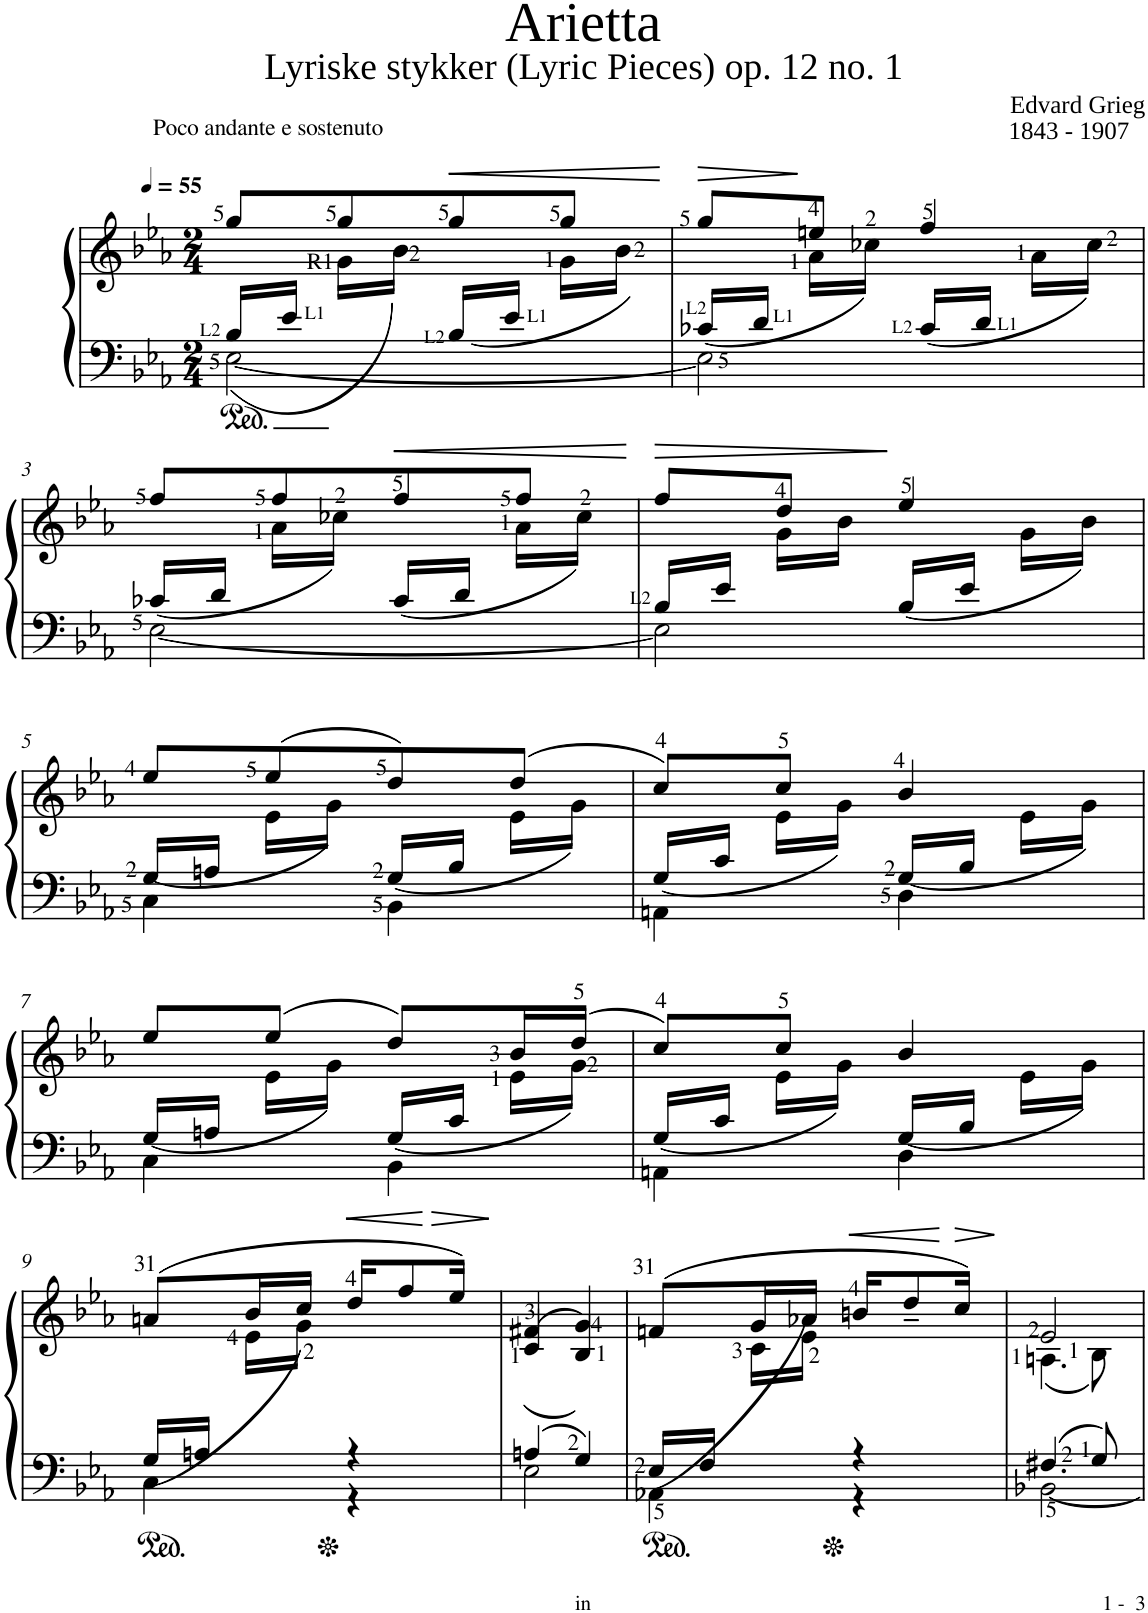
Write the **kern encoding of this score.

**kern	**kern	**dynam
*part1	*part1	*part1
*staff2	*staff1	*staff1/2
*I"Piano	*	*
*I'Pno	*	*
*clefF4	*clefG2	*
*k[b-e-a-]	*k[b-e-a-]	*
*M2/4	*M2/4	*
*MM55	*MM55	*
=1	=1	=1
*^	*^	*
!	!	!LO:TX:a:t=Poco andante e sostenuto	!	!
!LO:TX:a:t=L2	!	!	!	!
(<[2E-\	16B-/LL	8gg/L	8ryy	.
!	!LO:TX:a:t=L1	!	!	!
.	16e-/JJ	.	.	.
.	8ryy	8gg/	16g\LL	.
.	.	.	16b-\JJ)	.
!	!LO:TX:a:t=L2	!	!	!
!	!	!	!	!LO:HP:b
.	(<16B-/LL	8gg/	8ryy	<
!	!LO:TX:a:t=L1	!	!	!
.	16e-/JJ	.	.	.
.	8ryy	8gg/J	16g\LL	.
.	.	.	16b->\JJ)	.
*v	*v	*	*	*
*	*v	*v	*
.	.	[
=2	=2	=2
*^	*	*
!LO:TX:a:t=L2	!	!	!
!	!	!	!LO:HP:b
*	*	*^	*
2E-\]	(<16c-X/LL	8gg/L	8ryy	>
!	!LO:TX:a:t=L1	!	!	!
.	16d/JJ	.	.	.
.	8ryy	8een/J	16a-\LL	]
.	.	.	16cc-X>\JJ)	.
!	!LO:TX:a:t=L2	!	!	!
.	(<16c-/LL	4ff/	8ryy	.
!	!LO:TX:a:t=L1	!	!	!
.	16d/JJ	.	.	.
.	8ryy	.	16a->\LL	.
.	.	.	16cc->\JJ)	.
!!LO:LB:g=z	!!
=3	=3	=3	=3	=3
[2E-\	(<16c-X/LL	8ff/L	8ryy	.
.	16d/JJ	.	.	.
.	8ryy	8ff/	16a->\LL	.
.	.	.	16cc-X>\JJ)	.
!	!	!	!	!LO:HP:b
.	(<16c-/LL	8ff/	8ryy	<
.	16d/JJ	.	.	.
.	8ryy	8ff/J	16a->\LL	.
.	.	.	16cc->\JJ)	.
*v	*v	*	*	*
*	*v	*v	*
.	.	[
=4	=4	=4
*^	*	*
!LO:TX:a:t=L2	!	!	!
!	!	!	!LO:HP:b
*	*	*^	*
2E-\]	16B-/LL	8ff/L	8ryy	>
.	16e-/JJ	.	.	.
.	8ryy	8dd/J	16g\LL	.
.	.	.	16b-\JJ	.
.	(<16B-/LL	4ee-/	8ryy	]
.	16e-/JJ	.	.	.
.	8ryy	.	16g\LL	.
.	.	.	16b-\JJ)	.
!!LO:LB:g=z	!!
=5	=5	=5	=5	=5
4C\	(<16G/LL	8ee-/L	8ryy	.
.	16An/JJ	.	.	.
.	8ryy	(>8ee-/	16e-\LL	.
.	.	.	16g\JJ)	.
4BB-\	(<16G/LL	8dd/)	8ryy	.
.	16B-/JJ	.	.	.
.	8ryy	(>8dd/J	16e-\LL	.
.	.	.	16g\JJ)	.
=6	=6	=6	=6	=6
4AAn\	(<16G/LL	8cc/L)	8ryy	.
.	16c/JJ	.	.	.
.	8ryy	8cc/J	16e-\LL	.
.	.	.	16g\JJ)	.
4D\	(<16G/LL	4b-/	8ryy	.
.	16B-/JJ	.	.	.
.	8ryy	.	16e-\LL	.
.	.	.	16g\JJ)	.
!!LO:LB:g=z	!!
=7	=7	=7	=7	=7
4C\	(<16G/LL	8ee-/L	8ryy	.
.	16An/JJ	.	.	.
.	8ryy	(>8ee-/J	16e-\LL	.
.	.	.	16g\JJ)	.
4BB-\	(<16G/LL	8dd/L)	8ryy	.
.	16c/JJ	.	.	.
.	8ryy	16b-/L	16e-\LL	.
.	.	(>16dd/JJ	16g\JJ)	.
=8	=8	=8	=8	=8
4AAn\	(<16G/LL	8cc/L)	8ryy	.
.	16c/JJ	.	.	.
.	8ryy	8cc/J	16e-\LL	.
.	.	.	16g\JJ)	.
4D\	(<16G/LL	4b-/	8ryy	.
.	16B-/JJ	.	.	.
.	8ryy	.	16e-\LL	.
.	.	.	16g\JJ)	.
!!LO:LB:g=z	!!
=9	=9	=9	=9	=9
(4C\	16G/LL	(>8an/L	8ryy	.
.	16An/JJ	.	.	.
.	8ryy	16b-/L	16e-\LL	.
.	.	16cc/JJ	16g\JJ)	.
!	!	!	!	!LO:HP:b
4r	4r	16dd/KL	4ryy	<
.	.	8ff/	.	.
!	!	!	!	!LO:HP:n=1:b
.	.	16ee-/Jk)	.	[ >
*v	*v	*	*	*
*	*v	*v	*
.	.	]
=10	=10	=10
*^	*^	*
2E-\	4An/	(4f#X/	(4c/	.
.	4G/	4g/)	4B-/)	.
=11	=11	=11	=11	=11
4AA-X\	16E-/LL	(>8fn/L	8ryy	.
.	16F/JJ	.	.	.
.	8ryy	16g/L	16c\LL	.
.	.	(16a-X/JJ	16e-\JJ	.
!	!	!	!	!LO:HP:b
4r	4r	16bn/KL	4ryy	<
.	.	8dd~/	.	.
!	!	!	!	!LO:HP:n=1:b
.	.	16cc/Jk)	.	[ >
*v	*v	*	*	*
*	*v	*v	*
.	.	]
=12	=12	=12
*^	*^	*
[2BB-X\	4.F#X/	2e-/	(4.An\	.
.	8G/	.	8B-\)	.
*v	*v	*	*	*
*	*v	*v	*
=	=	=
*-	*-	*-
